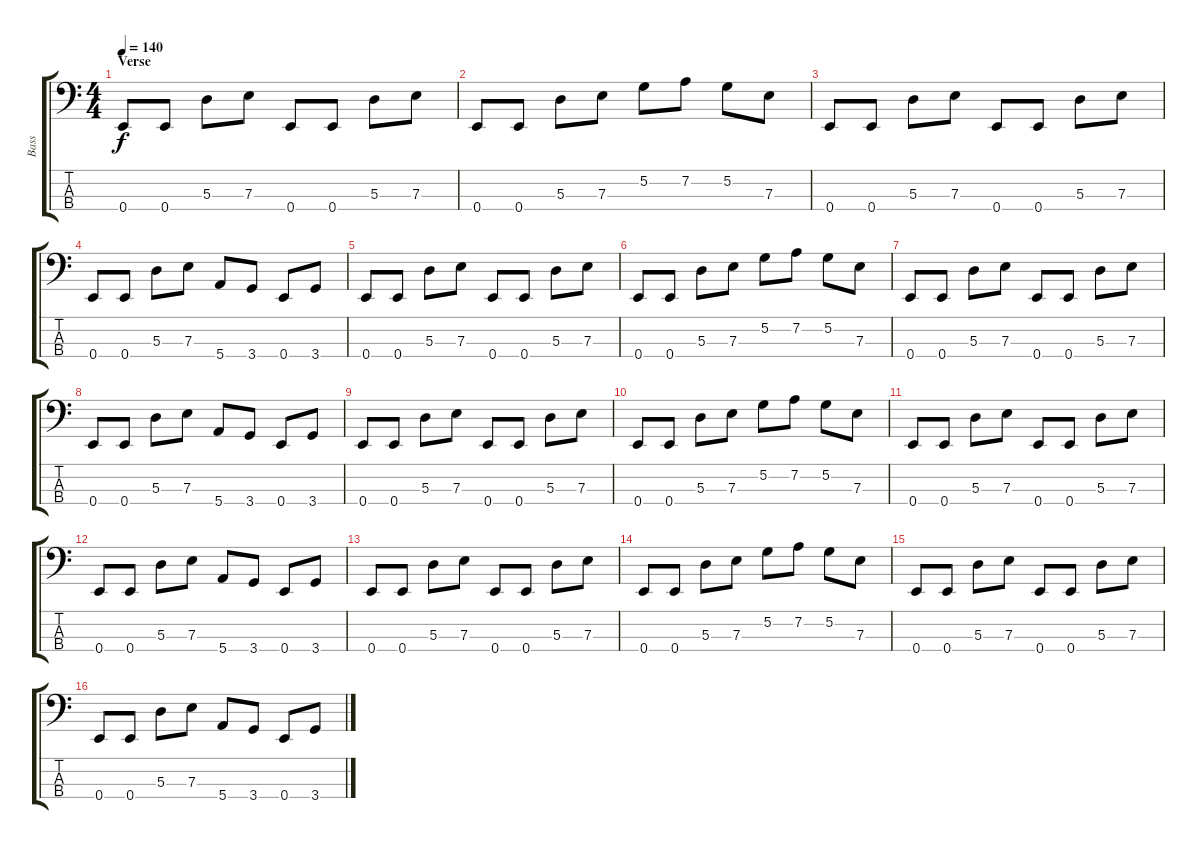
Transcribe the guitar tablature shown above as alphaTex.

\track ("Bass" "Bass") {instrument electricbassfinger}
\staff {score tabs}
\tuning (G2 D2 A1 E1) {hide}
\ts (4 4)
\section ("" "Verse")
\tempo 140
\clef f4
\ks c
0.4.8{dy f} 0.4.8 5.3.8 7.3.8 0.4.8 0.4.8 5.3.8 7.3.8 |
0.4.8 0.4.8 5.3.8 7.3.8 5.2.8 7.2.8 5.2.8 7.3.8 |
0.4.8 0.4.8 5.3.8 7.3.8 0.4.8 0.4.8 5.3.8 7.3.8 |
0.4.8 0.4.8 5.3.8 7.3.8 5.4.8 3.4.8 0.4.8 3.4.8 |
0.4.8 0.4.8 5.3.8 7.3.8 0.4.8 0.4.8 5.3.8 7.3.8 |
0.4.8 0.4.8 5.3.8 7.3.8 5.2.8 7.2.8 5.2.8 7.3.8 |
0.4.8 0.4.8 5.3.8 7.3.8 0.4.8 0.4.8 5.3.8 7.3.8 |
0.4.8 0.4.8 5.3.8 7.3.8 5.4.8 3.4.8 0.4.8 3.4.8 |
0.4.8 0.4.8 5.3.8 7.3.8 0.4.8 0.4.8 5.3.8 7.3.8 |
0.4.8 0.4.8 5.3.8 7.3.8 5.2.8 7.2.8 5.2.8 7.3.8 |
0.4.8 0.4.8 5.3.8 7.3.8 0.4.8 0.4.8 5.3.8 7.3.8 |
0.4.8 0.4.8 5.3.8 7.3.8 5.4.8 3.4.8 0.4.8 3.4.8 |
0.4.8 0.4.8 5.3.8 7.3.8 0.4.8 0.4.8 5.3.8 7.3.8 |
0.4.8 0.4.8 5.3.8 7.3.8 5.2.8 7.2.8 5.2.8 7.3.8 |
0.4.8 0.4.8 5.3.8 7.3.8 0.4.8 0.4.8 5.3.8 7.3.8 |
0.4.8 0.4.8 5.3.8 7.3.8 5.4.8 3.4.8 0.4.8 3.4.8
